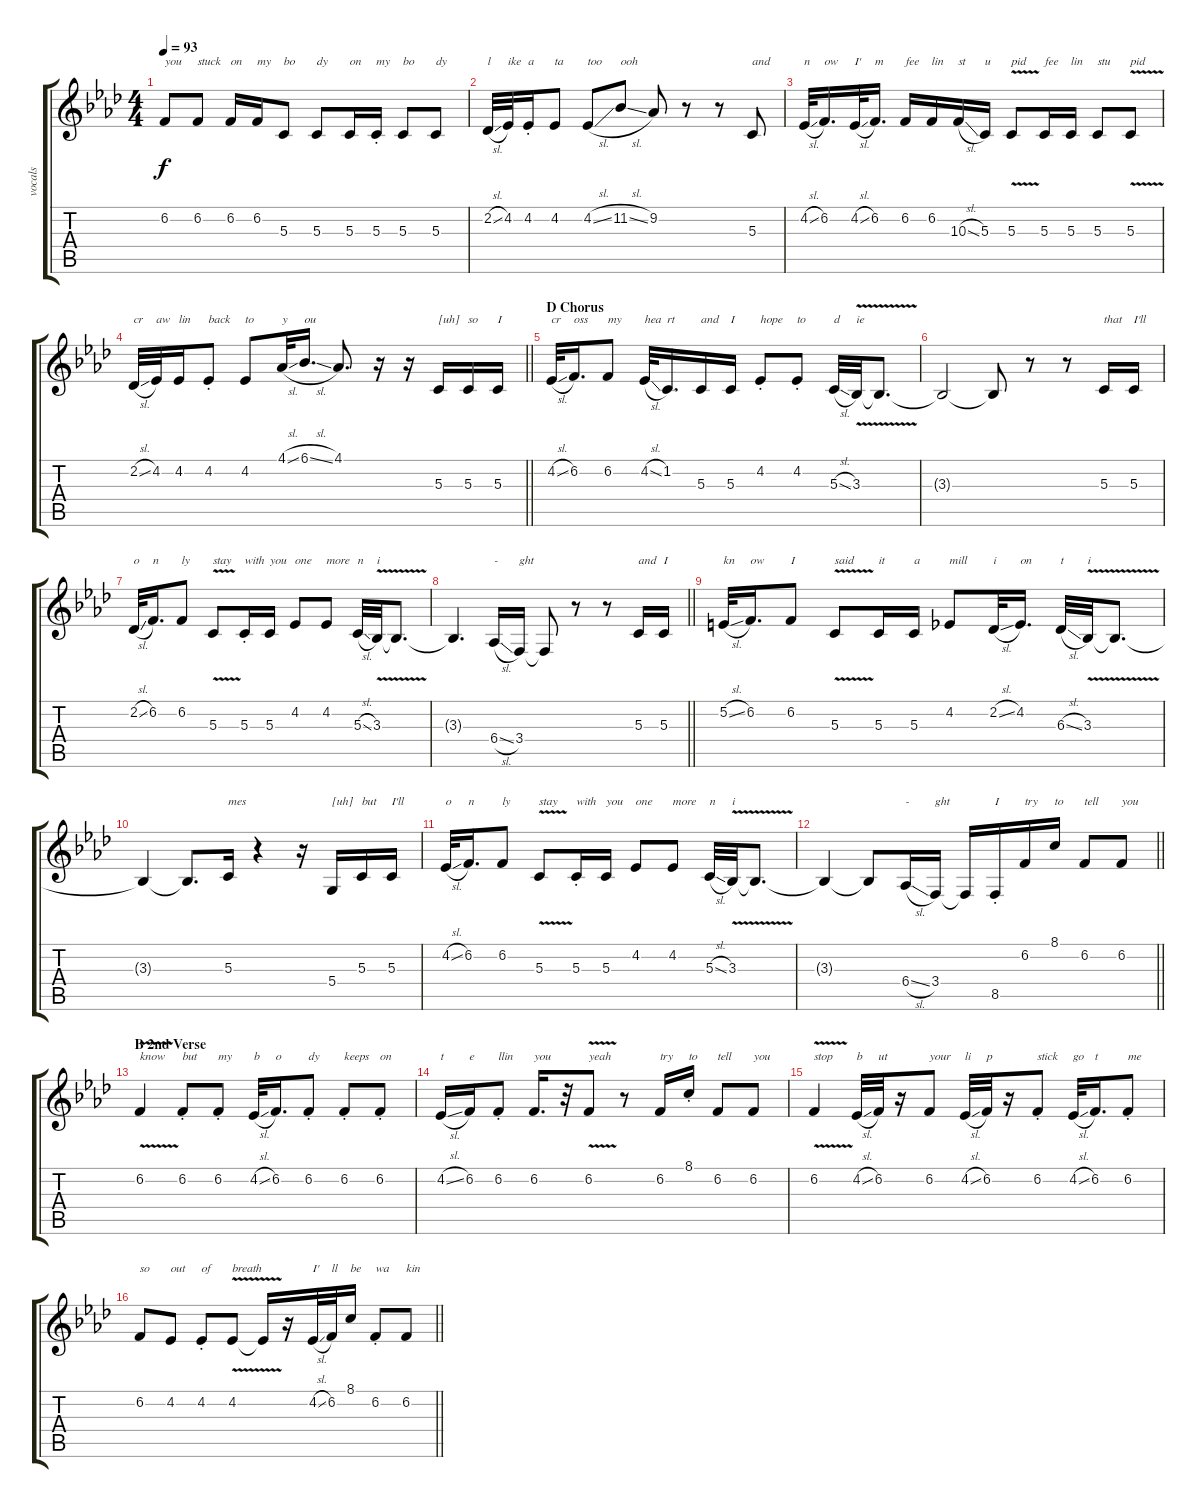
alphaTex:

\track ("vocals" "vocals") {instrument lead2sawtooth}
\staff {score tabs}
\tuning (E4 B3 G3 D3 A2 E2) {hide}
\ts (4 4)
\tempo 93
\clef g2
\ks fminor
6.2.8{txt "you" dy f} 6.2.8{txt "stuck"} 6.2.16{txt "on"} 6.2.16{txt "my"} 5.3.8{txt "bo"} 5.3.8{txt "dy"} 5.3.16{txt "on"} 5.3{st}.16{txt "my"} 5.3.8{txt "bo"} 5.3.8{txt "dy"} |
2.2{sl}.32{txt "l"} 4.2.32{txt "ike"} 4.2{st}.16{txt "a"} 4.2.8{txt "ta"} 4.2{sl}.8{txt "too"} 11.2{sl}.8{txt "ooh"} 9.2.8 r.8 r.8 5.3.8{txt "and"} |
4.2{sl}.32{txt "n"} 6.2.16{d txt "ow"} 4.2{sl}.32{txt "I'"} 6.2.16{d txt "m"} 6.2.16{txt "fee"} 6.2.16{txt "lin"} 10.3{sl}.16{txt "st"} 5.3.16{txt "u"} 5.3{v}.8{txt "pid"} 5.3.16{txt "fee"} 5.3.16{txt "lin"} 5.3.8{txt "stu"} 5.3{v}.8{txt "pid"} |
\barLineRight lightlight
2.2{sl}.32{txt "cr"} 4.2.32{txt "aw"} 4.2.16{txt "lin"} 4.2{st}.8{txt "back"} 4.2.8{txt "to"} 4.1{sl}.32{txt "y"} 6.1{sl}.16{d txt "ou"} 4.1.8{d} r.16 r.16 5.3.16{txt "[uh]"} 5.3.16{txt "so"} 5.3.16{txt "I"} |
\section ("" "D Chorus")
4.2{sl}.32{txt "cr"} 6.2.16{d txt "oss"} 6.2.8{txt "my"} 4.2{sl}.32{txt "hea"} 1.2.16{d txt "rt"} 5.3.16{txt "and"} 5.3.16{txt "I"} 4.2{st}.8{txt "hope"} 4.2{st}.8{txt "to"} 5.3{sl}.32{txt "d"} 3.3{v}.32{txt "ie"} 3.3{t}.8{d} |
3.3{t}.2 3.3{t}.8 r.8 r.8 5.3.16{txt "that"} 5.3.16{txt "I'll"} |
2.2{sl}.32{txt "o"} 6.2.16{d txt "n"} 6.2.8{txt "ly"} 5.3{v}.8{txt "stay"} 5.3{st}.16{txt "with"} 5.3.16{txt "you"} 4.2.8{txt "one"} 4.2.8{txt "more"} 5.3{sl}.32{txt "n"} 3.3{v}.32{txt "i"} 3.3{t}.8{d} |
\barLineRight lightlight
3.3{t}.4{d} 6.4{sl}.16{txt "-"} 3.4.16{txt "ght"} 3.4{t}.8 r.8 r.8 5.3.16{txt "and"} 5.3.16{txt "I"} |
5.2{sl}.32{txt "kn"} 6.2.16{d txt "ow"} 6.2.8{txt "I"} 5.3{v}.8{txt "said"} 5.3.16{txt "it"} 5.3.16{txt "a"} 4.2.8{txt "mill"} 2.2{sl}.32{txt "i"} 4.2.16{d txt "on"} 6.3{sl}.32{txt "t"} 3.3{v}.32{txt "i"} 3.3{t}.8{d} |
3.3{t}.4 3.3{t}.8{d} 5.3.16{txt "mes"} r.4 r.16 5.4.16{txt "[uh]"} 5.3.16{txt "but"} 5.3.16{txt "I'll"} |
4.2{sl}.32{txt "o"} 6.2.16{d txt "n"} 6.2.8{txt "ly"} 5.3{v}.8{txt "stay"} 5.3{st}.16{txt "with"} 5.3.16{txt "you"} 4.2.8{txt "one"} 4.2.8{txt "more"} 5.3{sl}.32{txt "n"} 3.3{v}.32{txt "i"} 3.3{t}.8{d} |
\barLineRight lightlight
3.3{t}.4 3.3{t}.8 6.4{sl}.16{txt "-"} 3.4.16{txt "ght"} 3.4{t}.16 8.5{st}.16{txt "I"} 6.2.16{txt "try"} 8.1.16{txt "to"} 6.2.8{txt "tell"} 6.2.8{txt "you"} |
\section ("" "B 2nd Verse")
6.2{v}.4{txt "know"} 6.2{st}.8{txt "but"} 6.2{st}.8{txt "my"} 4.2{sl}.32{txt "b"} 6.2.16{d txt "o"} 6.2{st}.8{txt "dy"} 6.2{st}.8{txt "keeps"} 6.2{st}.8{txt "on"} |
4.2{sl}.16{txt "t"} 6.2.16{txt "e"} 6.2{st}.8{txt "llin"} 6.2.16{d txt "you"} r.32 6.2{v}.8{txt "yeah"} r.8 6.2.16{txt "try"} 8.1{st}.16{txt "to"} 6.2.8{txt "tell"} 6.2.8{txt "you"} |
6.2{v}.4{txt "stop"} 4.2{sl}.32{txt "b"} 6.2.32{txt "ut"} r.16 6.2.8{txt "your"} 4.2{sl}.32{txt "li"} 6.2.32{txt "p"} r.16 6.2{st}.8{txt "stick"} 4.2{sl}.32{txt "go"} 6.2.16{d txt "t"} 6.2{st}.8{txt "me"} |
\barLineRight lightlight
6.2.8{txt "so"} 4.2.8{txt "out"} 4.2{st}.8{txt "of"} 4.2{v}.8{txt "breath"} 4.2{t}.16 r.16 4.2{sl}.32{txt "I'"} 6.2.32{txt "ll"} 8.1.16{txt "be"} 6.2{st}.8{txt "wa"} 6.2.8{txt "kin"}
